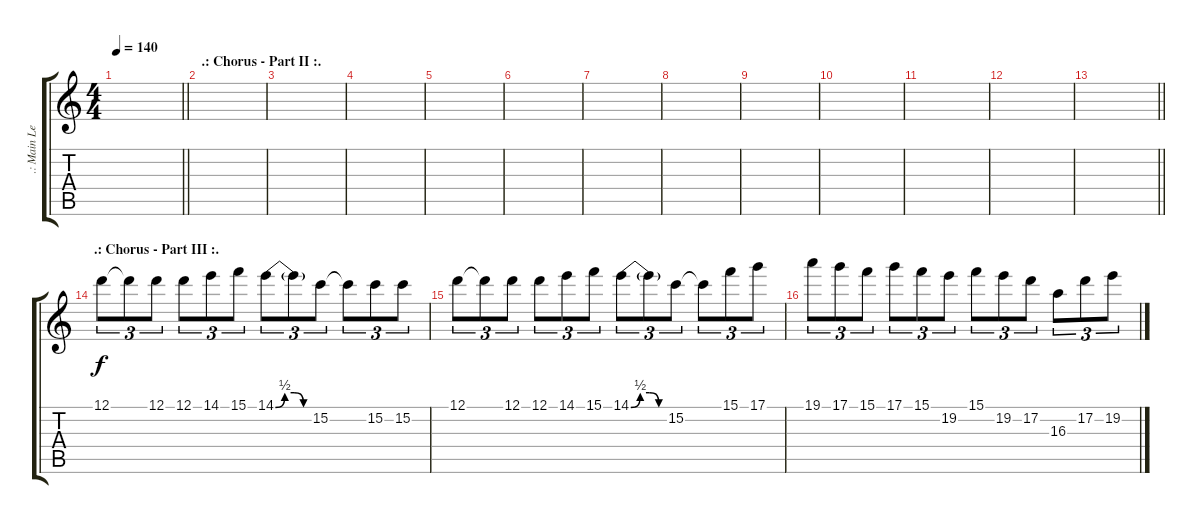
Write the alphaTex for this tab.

\track (".: Main Lead Guitar :." ".: Main Le") {mute instrument distortionguitar}
\staff {score tabs}
\tuning (D4 A3 F3 C3 G2 D2) {hide}
\ts (4 4)
\tempo 140
\clef g2
\barLineRight lightlight
\ks c
|
\section ("" ".: Chorus - Part II :.")
|
|
|
|
|
|
|
|
|
|
|
\barLineRight lightlight
|
\section ("" ".: Chorus - Part III :.")
12.1.8{tu (3 2) balance 2} 12.1{t}.8{tu (3 2)} 12.1.8{tu (3 2)} 12.1.8{tu (3 2)} 14.1.8{tu (3 2)} 15.1.8{tu (3 2)} 14.1{be (custom 0 0 15 2 30 2 45 0 60 0)}.8{tu (3 2)} 14.1{t}.8{tu (3 2)} 15.2.8{tu (3 2)} 15.2{t}.8{tu (3 2)} 15.2.8{tu (3 2)} 15.2.8{tu (3 2)} |
12.1.8{tu (3 2)} 12.1{t}.8{tu (3 2)} 12.1.8{tu (3 2)} 12.1.8{tu (3 2)} 14.1.8{tu (3 2)} 15.1.8{tu (3 2)} 14.1{be (custom 0 0 15 2 30 2 45 0 60 0)}.8{tu (3 2)} 14.1{t}.8{tu (3 2)} 15.2.8{tu (3 2)} 15.2{t}.8{tu (3 2)} 15.1.8{tu (3 2)} 17.1.8{tu (3 2)} |
19.1.8{tu (3 2)} 17.1.8{tu (3 2)} 15.1.8{tu (3 2)} 17.1.8{tu (3 2)} 15.1.8{tu (3 2)} 19.2.8{tu (3 2)} 15.1.8{tu (3 2)} 19.2.8{tu (3 2)} 17.2.8{tu (3 2)} 16.3.8{tu (3 2)} 17.2.8{tu (3 2)} 19.2.8{tu (3 2)}
